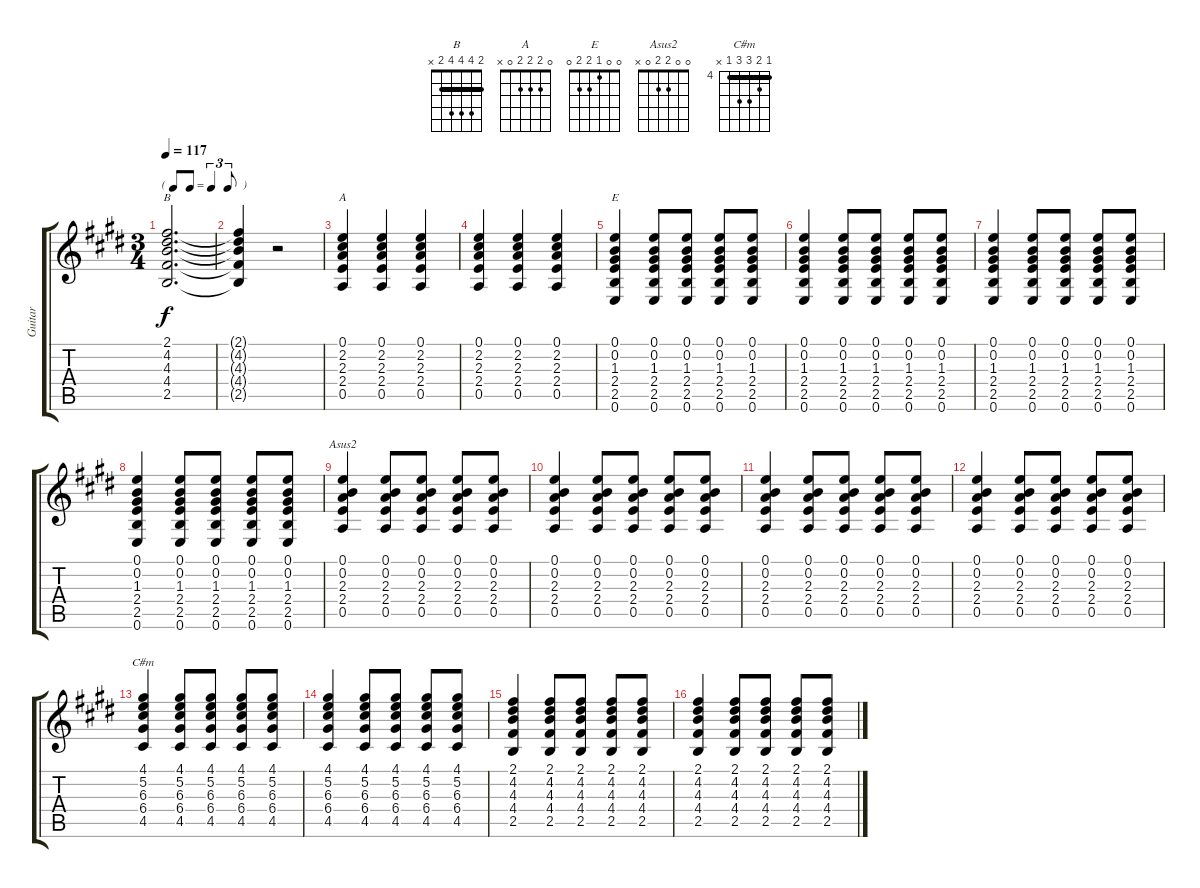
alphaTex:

\track ("Guitar" "Guitar") {instrument acousticguitarsteel}
\staff {score tabs}
\tuning (E4 B3 G3 D3 A2 E2) {hide}
\chord ("B" 2 4 4 4 2 x) {barre 2}
\chord ("A" 0 2 2 2 0 x)
\chord ("E" 0 0 1 2 2 0)
\chord ("Asus2" 0 0 2 2 0 x)
\chord ("C#m" 4 5 6 6 4 x) {firstfret 4 barre 4}
\ts (3 4)
\tf triplet8th
\tempo 117
\clef g2
\ks e
(2.1 4.2 4.3 4.4 2.5).2{d ch "B" dy f} |
(2.1{t} 4.2{t} 4.3{t} 4.4{t} 2.5{t}).4 r.2 |
(0.1 2.2 2.3 2.4 0.5).4{ch "A"} (0.1 2.2 2.3 2.4 0.5).4 (0.1 2.2 2.3 2.4 0.5).4 |
(0.1 2.2 2.3 2.4 0.5).4 (0.1 2.2 2.3 2.4 0.5).4 (0.1 2.2 2.3 2.4 0.5).4 |
(0.1 0.2 1.3 2.4 2.5 0.6).4{ch "E"} (0.1 0.2 1.3 2.4 2.5 0.6).8 (0.1 0.2 1.3 2.4 2.5 0.6).8 (0.1 0.2 1.3 2.4 2.5 0.6).8 (0.1 0.2 1.3 2.4 2.5 0.6).8 |
(0.1 0.2 1.3 2.4 2.5 0.6).4 (0.1 0.2 1.3 2.4 2.5 0.6).8 (0.1 0.2 1.3 2.4 2.5 0.6).8 (0.1 0.2 1.3 2.4 2.5 0.6).8 (0.1 0.2 1.3 2.4 2.5 0.6).8 |
(0.1 0.2 1.3 2.4 2.5 0.6).4 (0.1 0.2 1.3 2.4 2.5 0.6).8 (0.1 0.2 1.3 2.4 2.5 0.6).8 (0.1 0.2 1.3 2.4 2.5 0.6).8 (0.1 0.2 1.3 2.4 2.5 0.6).8 |
(0.1 0.2 1.3 2.4 2.5 0.6).4 (0.1 0.2 1.3 2.4 2.5 0.6).8 (0.1 0.2 1.3 2.4 2.5 0.6).8 (0.1 0.2 1.3 2.4 2.5 0.6).8 (0.1 0.2 1.3 2.4 2.5 0.6).8 |
(0.1 0.2 2.3 2.4 0.5).4{ch "Asus2"} (0.1 0.2 2.3 2.4 0.5).8 (0.1 0.2 2.3 2.4 0.5).8 (0.1 0.2 2.3 2.4 0.5).8 (0.1 0.2 2.3 2.4 0.5).8 |
(0.1 0.2 2.3 2.4 0.5).4 (0.1 0.2 2.3 2.4 0.5).8 (0.1 0.2 2.3 2.4 0.5).8 (0.1 0.2 2.3 2.4 0.5).8 (0.1 0.2 2.3 2.4 0.5).8 |
(0.1 0.2 2.3 2.4 0.5).4 (0.1 0.2 2.3 2.4 0.5).8 (0.1 0.2 2.3 2.4 0.5).8 (0.1 0.2 2.3 2.4 0.5).8 (0.1 0.2 2.3 2.4 0.5).8 |
(0.1 0.2 2.3 2.4 0.5).4 (0.1 0.2 2.3 2.4 0.5).8 (0.1 0.2 2.3 2.4 0.5).8 (0.1 0.2 2.3 2.4 0.5).8 (0.1 0.2 2.3 2.4 0.5).8 |
(4.1 5.2 6.3 6.4 4.5).4{ch "C#m"} (4.1 5.2 6.3 6.4 4.5).8 (4.1 5.2 6.3 6.4 4.5).8 (4.1 5.2 6.3 6.4 4.5).8 (4.1 5.2 6.3 6.4 4.5).8 |
(4.1 5.2 6.3 6.4 4.5).4 (4.1 5.2 6.3 6.4 4.5).8 (4.1 5.2 6.3 6.4 4.5).8 (4.1 5.2 6.3 6.4 4.5).8 (4.1 5.2 6.3 6.4 4.5).8 |
(2.1 4.2 4.3 4.4 2.5).4 (2.1 4.2 4.3 4.4 2.5).8 (2.1 4.2 4.3 4.4 2.5).8 (2.1 4.2 4.3 4.4 2.5).8 (2.1 4.2 4.3 4.4 2.5).8 |
(2.1 4.2 4.3 4.4 2.5).4 (2.1 4.2 4.3 4.4 2.5).8 (2.1 4.2 4.3 4.4 2.5).8 (2.1 4.2 4.3 4.4 2.5).8 (2.1 4.2 4.3 4.4 2.5).8
